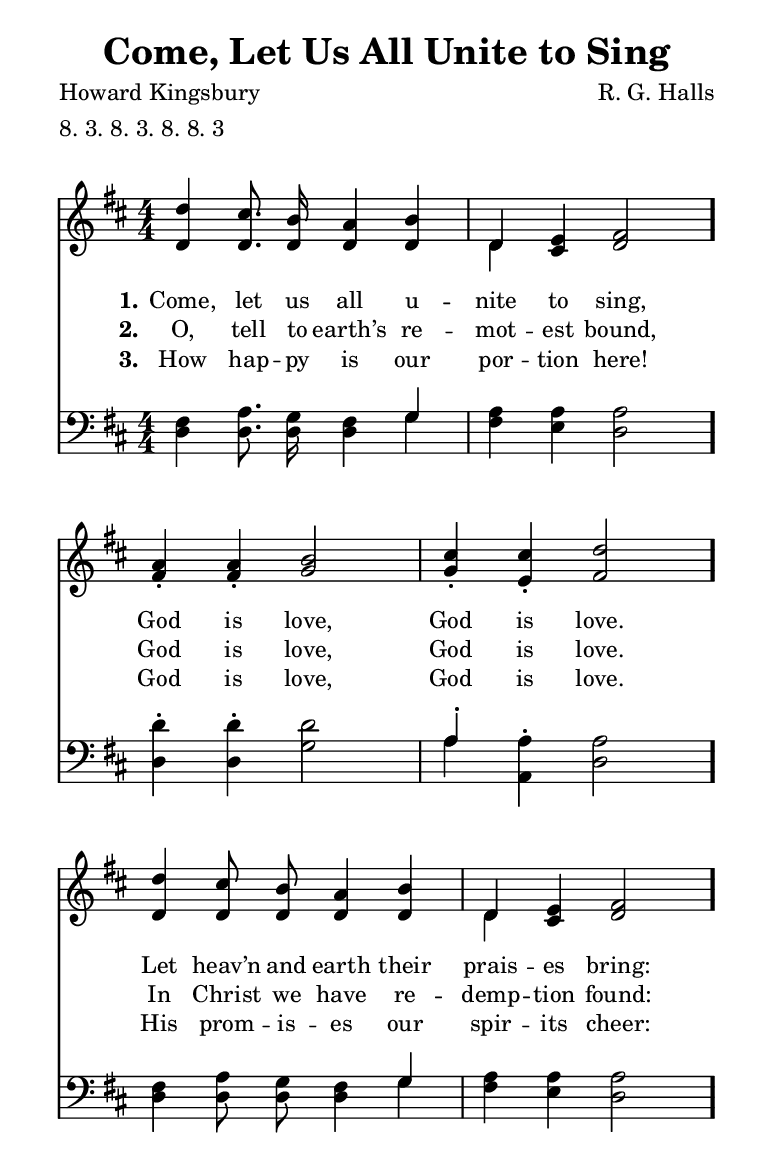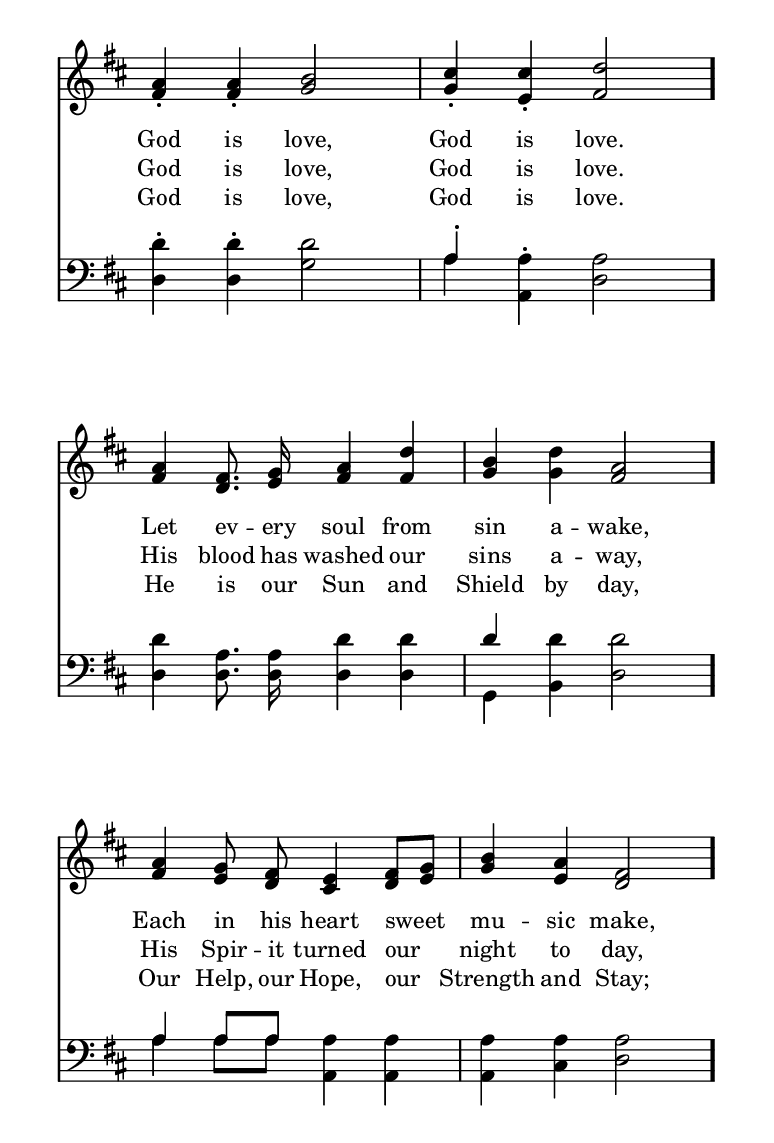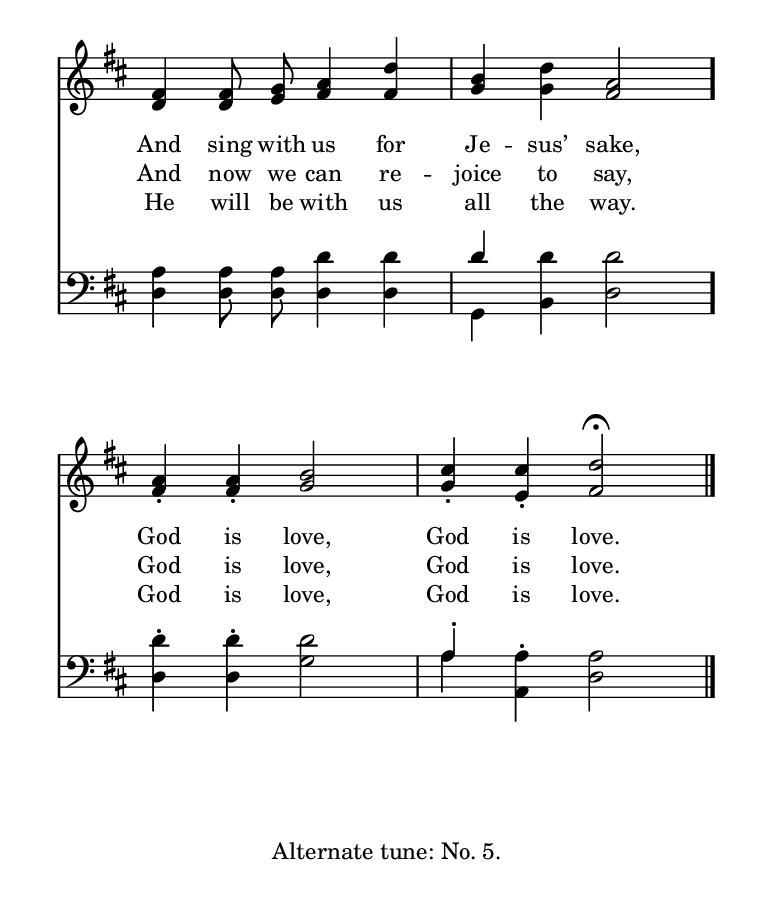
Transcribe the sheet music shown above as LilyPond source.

\include "common/global.ily"
\paper {
  \include "common/paper.ily"
  %ragged-bottom = ##t
  %ragged-last-bottom = ##t
  %systems-per-page = ##f
  %page-count = ##f
}

\header{
  hymnnumber = "71"
  title = "Come, Let Us All Unite to Sing"
  tunename = "Christ for me"
  meter = "8. 3. 8. 3. 8. 8. 3"
  poet = "Howard Kingsbury"
  composer = "R. G. Halls"
  %copyright = ""
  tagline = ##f
}

% for fermata in MIDI
ta = { \tempo 4=90 }
tb = { \tempo 4=45 }

patternAA = { \ta c4 c8. c16 c4 c4      | c4 c4 c2 }
patternAB = { \ta c4 c8  c8  c4 c4      | c4 c4 c2 }
patternAC = { \ta c4 c8  c8  c4 c8[ c8] | c4 c4 c2 }

patternBA = { \ta c4 c4 c2 | c4 c4 c2 }
patternBB = { \ta c4 c4 c2 | c4 c4 \tb c2 \ta }

global = {
  \include "common/overrides.ily"
  \override Staff.TimeSignature.style = #'numbered
  \time 4/4
  \override Score.MetronomeMark.transparent = ##t % hide all fermata changes too
  \ta
  \key d \major
  %\partial 4
  \autoBeamOff
}

notesSoprano = {
\global
\relative c'' {

  \changePitch \patternAA { d cis b a b | d, e fis }
  \changePitch \patternBA { a a b | cis cis d }
  \changePitch \patternAB { d cis b a b | d, e fis }
  \changePitch \patternBA { a a b | cis cis d }

  \changePitch \patternAA { a fis g a d | b d a }
  \changePitch \patternAC { a g fis e fis g | b a fis }
  \changePitch \patternAB { fis fis g a d | b d a }
  \changePitch \patternBA { a a b | cis cis d \fermata }

  \bar "|."

}
}

notesAlto = {
\global
\relative e' {

  \changePitch \patternAA { d d d d d | d cis d }
  \changePitch \patternBA { fis_. fis_. g | g_. e_. fis }
  \changePitch \patternAB { d d d d d | d cis d }
  \changePitch \patternBA { fis_. fis_. g | g_. e_. fis }

  \changePitch \patternAA { fis d e fis fis | g g fis }
  \changePitch \patternAC { fis e d cis d e | g e d }
  \changePitch \patternAB { d d e fis fis | g g fis }
  \changePitch \patternBA { fis_. fis_. g | g_. e_. fis }

}
}

notesTenor = {
\global
\relative a {

  \changePitch \patternAA { fis a g fis g | a a a }
  \changePitch \patternBA { d^. d^. d | a^. a^. a }
  \changePitch \patternAB { fis a g fis g | a a a }
  \changePitch \patternBA { d^. d^. d | a^. a^. a }

  \changePitch \patternAA { d a a d d | d d d }
  \changePitch \patternAB { a a a a a | a a a }
  \changePitch \patternAB { a a a d d | d d d }
  \changePitch \patternBA { d^. d^. d | a^. a^. a }

}
}

notesBass = {
\global
\relative f {

  \changePitch \patternAA { d d d d g | fis e d }
  \changePitch \patternBA { d d g | a a, d }
  \changePitch \patternAB { d d d d g | fis e d }
  \changePitch \patternBA { d d g | a a, d }

  \changePitch \patternAA { d d d d d | g, b d }
  \changePitch \patternAB { a' a a a, a | a cis d }
  \changePitch \patternAB { d d d d d | g, b d }
  \changePitch \patternBA { d d g | a a, d }

}
}

wordsA = \lyricmode {
\set stanza = "1."

Come, let us all u -- nite to sing, \bar "."
God is love, God is love. \bar "." \break
Let heav’n and earth their prais -- es bring: \bar "."
God is love, God is love. \bar "." \break
Let ev -- ery soul from sin a -- wake, \bar "."
Each in his heart sweet mu -- sic make, \bar "."
And sing with us for Je -- sus’ sake, \bar "."
God is love, God is love. \bar "."

}

wordsB = \lyricmode {
\set stanza = "2."

O, tell to earth’s re -- mot -- est bound,
God is love, God is love.
In Christ we have re -- demp -- tion found:
God is love, God is love.
His blood has washed our sins a -- way,
His Spir -- it turned our night to day,
And now we can re -- joice to say,
God is love, God is love.

}

wordsC = \lyricmode {
\set stanza = "3."

How hap -- py is our por -- tion here!
God is love, God is love.
His prom -- is -- es our spir -- its cheer:
God is love, God is love.
He is our Sun and Shield by day,
Our Help, our Hope, our Strength and Stay;
He will be with us all the way.
God is love, God is love.

}

\score {
  \context ChoirStaff <<
    \context Staff = upper <<
      \set Staff.autoBeaming = ##f
      \set ChoirStaff.systemStartDelimiter = #'SystemStartBar
      \set ChoirStaff.printPartCombineTexts = ##f
      \partcombine #'(2 . 9) \notesSoprano \notesAlto
      \context NullVoice = sopranos { \voiceOne << \notesSoprano >> }
      \context NullVoice = altos { \voiceTwo << \notesAlto >> }
      \context Lyrics = one   \lyricsto sopranos \wordsA
      \context Lyrics = two   \lyricsto sopranos \wordsB
      \context Lyrics = three \lyricsto sopranos \wordsC
    >>
    \context Staff = men <<
      \clef bass
      \set ChoirStaff.printPartCombineTexts = ##f
      \partcombine #'(2 . 9) \notesTenor \notesBass
      \context NullVoice = tenors { \voiceOne << \notesTenor >> }
      \context NullVoice = basses { \voiceTwo << \notesBass >> }
    >>
  >>
  \layout {
    \include "common/layout.ily"
  }
  \midi{
    \include "common/midi.ily"
  }
}

\noPageBreak

\markup { \fill-line { \line { Alternate tune: No. 5. } } }

\version "2.19.49"  % necessary for upgrading to future LilyPond versions.

% vi:set et ts=2 sw=2 ai nocindent syntax=lilypond:
